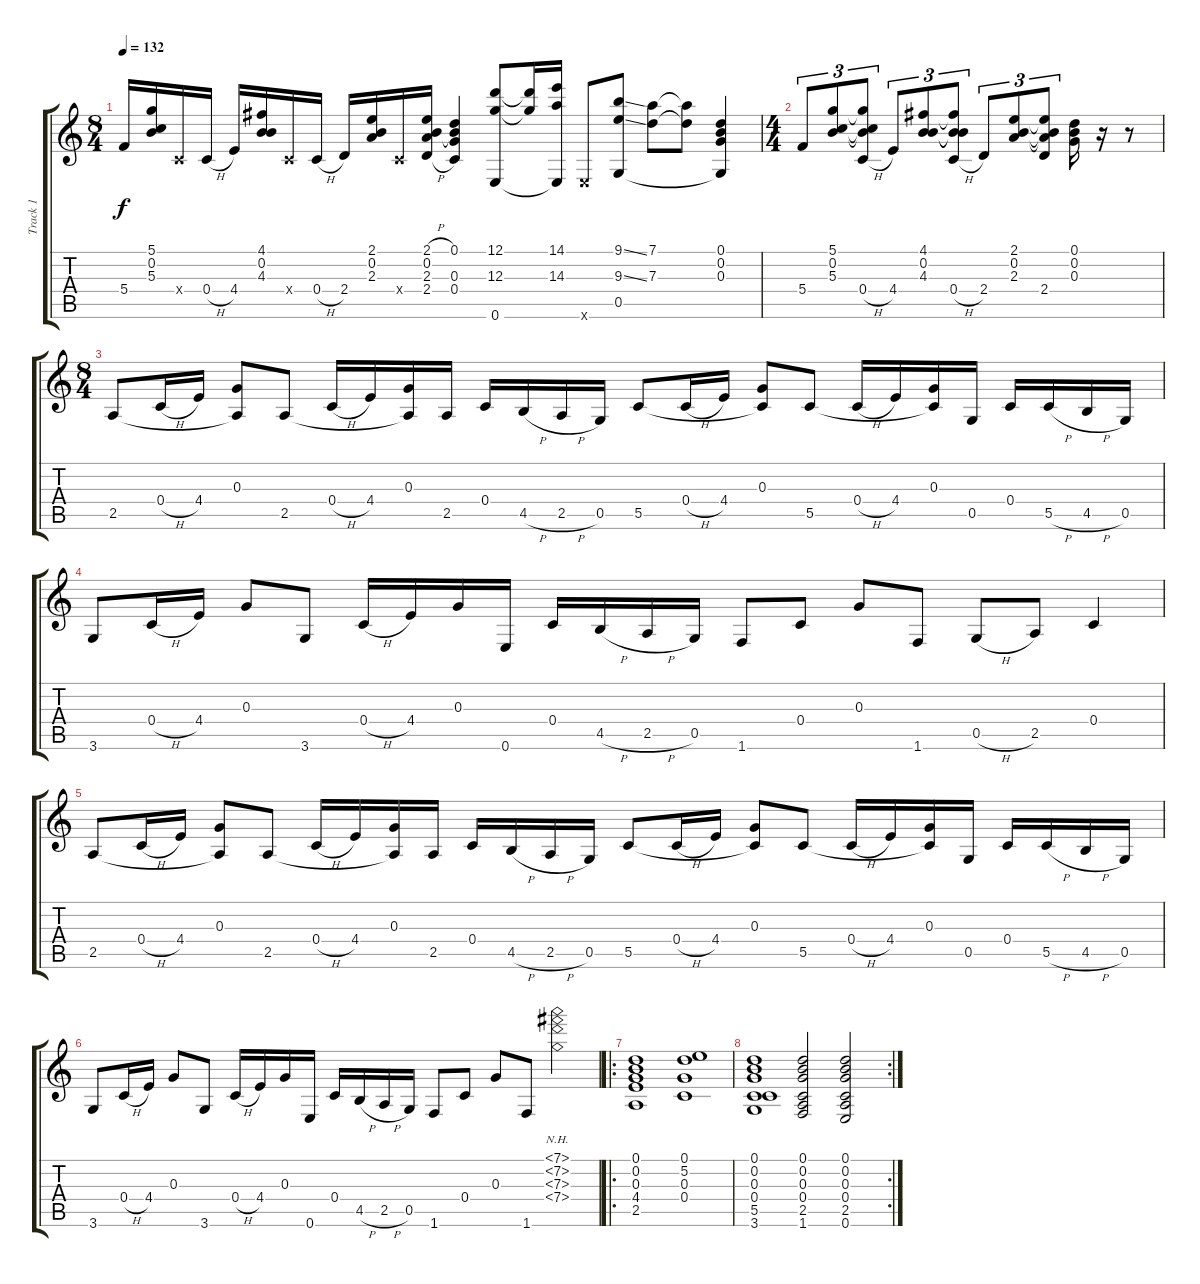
\track ("Track 1" "Track 1") {instrument acousticguitarsteel}
\staff {score tabs}
\tuning (D4 B3 G3 C3 G2 E2) {hide}
\ts (8 4)
\tempo 132
\clef g2
\ks c
5.4.16{dy f} (5.1 0.2 5.3).16 0.4{x}.16 0.4{h}.16 4.4.16 (4.1 0.2 4.3).16 0.4{x}.16 0.4{h}.16 2.4.16 (2.1 0.2 2.3).16 0.4{x}.16 (2.1{h} 0.2 2.3{h} 2.4{h}).16 (0.1 0.2{t} 0.3 0.4).4 (12.1 12.3 0.6).8 (12.1{t} 12.3{t}).16 (14.1 14.3 0.6{t}).16 0.6{x}.8 (9.1{ss} 9.3{ss} 0.5).8 (7.1 7.3).8 (7.1{t} 7.3{t}).8 (0.1 0.2 0.3 0.5{t}).4 |
\ts (4 4)
5.4.8{tu (3 2)} (5.1 0.2 5.3).8{tu (3 2)} (5.1{t} 0.2{t} 5.3{t} 0.4{h}).8{tu (3 2)} 4.4.8{tu (3 2)} (4.1 0.2 4.3).8{tu (3 2)} (4.1{t} 0.2{t} 4.3{t} 0.4{h}).8{tu (3 2)} 2.4.8{tu (3 2)} (2.1 0.2 2.3).8{tu (3 2)} (2.1{t} 0.2{t} 2.3{t} 2.4).8{tu (3 2)} (0.1 0.2 0.3).16 r.16 r.8 |
\ts (8 4)
2.5.8 0.4{h}.16 4.4.16 (0.3 2.5{t}).8 2.5.8 0.4{h}.16 4.4.16 (0.3 2.5{t}).16 2.5.16 0.4.16 4.5{h}.16 2.5{h}.16 0.5.16 5.5.8 0.4{h}.16 4.4.16 (0.3 5.5{t}).8 5.5.8 0.4{h}.16 4.4.16 (0.3 5.5{t}).16 0.5.16 0.4.16 5.5{h}.16 4.5{h}.16 0.5.16 |
3.6.8 0.4{h}.16 4.4.16 0.3.8 3.6.8 0.4{h}.16 4.4.16 0.3.16 0.6.16 0.4.16 4.5{h}.16 2.5{h}.16 0.5.16 1.6.8 0.4.8 0.3.8 1.6.8 0.5{h}.8 2.5.8 0.4.4 |
2.5.8 0.4{h}.16 4.4.16 (0.3 2.5{t}).8 2.5.8 0.4{h}.16 4.4.16 (0.3 2.5{t}).16 2.5.16 0.4.16 4.5{h}.16 2.5{h}.16 0.5.16 5.5.8 0.4{h}.16 4.4.16 (0.3 5.5{t}).8 5.5.8 0.4{h}.16 4.4.16 (0.3 5.5{t}).16 0.5.16 0.4.16 5.5{h}.16 4.5{h}.16 0.5.16 |
3.6.8 0.4{h}.16 4.4.16 0.3.8 3.6.8 0.4{h}.16 4.4.16 0.3.16 0.6.16 0.4.16 4.5{h}.16 2.5{h}.16 0.5.16 1.6.8 0.4.8 0.3.8 1.6.8 (7.1{nh} 7.2{nh} 7.3{nh} 7.4{nh}).2 |
\ro
(0.1 0.2 0.3 4.4 2.5).1 (0.1 5.2 0.3 0.4).1 |
\rc 2
(0.1 0.2 0.3 0.4 5.5 3.6).1 (0.1 0.2 0.3 0.4 2.5 1.6).2 (0.1 0.2 0.3 0.4 2.5 0.6).2
